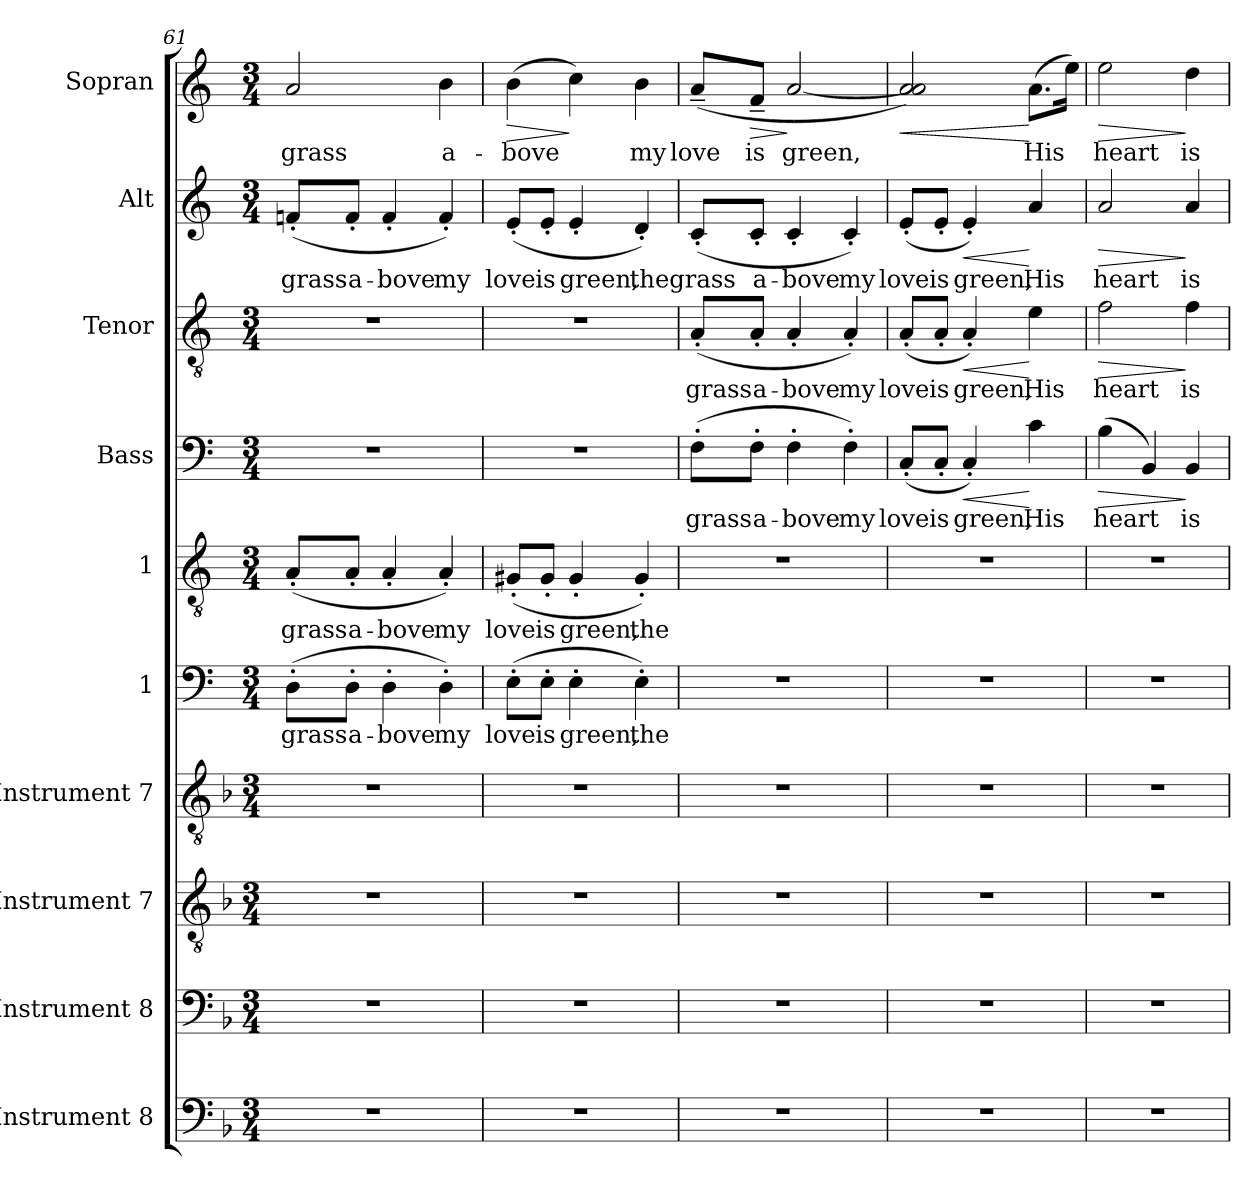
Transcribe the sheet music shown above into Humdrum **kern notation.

**kern	**kern	**kern	**kern	**kern	**text	**kern	**text	**kern	**text	**dynam	**kern	**text	**dynam	**kern	**text	**dynam	**kern	**text	**dynam
*part10	*part9	*part8	*part7	*part6	*part6	*part5	*part5	*part4	*part4	*part4	*part3	*part3	*part3	*part2	*part2	*part2	*part1	*part1	*part1
*staff10	*staff9	*staff8	*staff7	*staff6	*staff6	*staff5	*staff5	*staff4	*staff4	*staff4	*staff3	*staff3	*staff3	*staff2	*staff2	*staff2	*staff1	*staff1	*staff1
*I"Instrument 8	*I"Instrument 8	*I"Instrument 7	*I"Instrument 7	*I"1	*	*I"1	*	*I"Bass	*	*	*I"Tenor	*	*	*I"Alt	*	*	*I"Sopran	*	*
*	*	*	*	*	*	*	*	*I'B	*	*	*I'T	*	*	*I'A	*	*	*I'S	*	*
*clefF4	*clefF4	*clefGv2	*clefGv2	*clefF4	*	*clefGv2	*	*clefF4	*	*	*clefGv2	*	*	*clefG2	*	*	*clefG2	*	*
*k[b-]	*k[b-]	*k[b-]	*k[b-]	*k[]	*	*k[]	*	*k[]	*	*	*k[]	*	*	*k[]	*	*	*k[]	*	*
*F:	*F:	*F:	*F:	*C:	*	*C:	*	*C:	*	*	*C:	*	*	*C:	*	*	*C:	*	*
*M3/4	*M3/4	*M3/4	*M3/4	*M3/4	*	*M3/4	*	*M3/4	*	*	*M3/4	*	*	*M3/4	*	*	*M3/4	*	*
=61	=61	=61	=61	=61	=61	=61	=61	=61	=61	=61	=61	=61	=61	=61	=61	=61	=61	=61	=61
!	!	!	!	!	!LO:LY:b:cj	!	!LO:LY:b:cj	!	!	!	!	!	!	!	!LO:LY:b:cj	!	!	!LO:LY:b:cj	!
2.r	2.r	2.r	2.r	(>8D'>\L	grass	(<8A'</L	grass	2.r	.	.	2.r	.	.	(<8fn'</L	grass	.	2a/	grass	.
!	!	!	!	!	!LO:LY:b:cj	!	!LO:LY:b:cj	!	!	!	!	!	!	!	!LO:LY:b:cj	!	!	!	!
.	.	.	.	8D'>\J	a-	8A'</J	a-	.	.	.	.	.	.	8f'</J	a-	.	.	.	.
!	!	!	!	!	!LO:LY:b:cj	!	!LO:LY:b:cj	!	!	!	!	!	!	!	!LO:LY:b:cj	!	!	!	!
.	.	.	.	4D'>\	-bove	4A'</	-bove	.	.	.	.	.	.	4f'</	-bove	.	.	.	.
!	!	!	!	!	!LO:LY:b:cj	!	!LO:LY:b:cj	!	!	!	!	!	!	!	!LO:LY:b:cj	!	!	!LO:LY:b:cj	!
.	.	.	.	4D'>\)	my	4A'</)	my	.	.	.	.	.	.	4f'</)	my	.	4b\	a-	.
=62	=62	=62	=62	=62	=62	=62	=62	=62	=62	=62	=62	=62	=62	=62	=62	=62	=62	=62	=62
!	!	!	!	!	!LO:LY:b:cj	!	!LO:LY:b:cj	!	!	!	!	!	!	!	!LO:LY:b:cj	!	!	!LO:LY:b:cj	!LO:HP:b
2.r	2.r	2.r	2.r	(>8E'>\L	love	(<8G#X'</L	love	2.r	.	.	2.r	.	.	(<8e'</L	love	.	(>4b\	-bove	>
!	!	!	!	!	!LO:LY:b:cj	!	!LO:LY:b:cj	!	!	!	!	!	!	!	!LO:LY:b:cj	!	!	!	!
.	.	.	.	8E'>\J	is	8G#'</J	is	.	.	.	.	.	.	8e'</J	is	.	.	.	.
!	!	!	!	!	!LO:LY:b:cj	!	!LO:LY:b:cj	!	!	!	!	!	!	!	!LO:LY:b:cj	!	!	!LO:LY:b:cj	!
.	.	.	.	4E'>\	green,	4G#'</	green,	.	.	.	.	.	.	4e'</	green,	.	4cc\)	.	]
!	!	!	!	!	!LO:LY:b:cj	!	!LO:LY:b:cj	!	!	!	!	!	!	!	!LO:LY:b:cj	!	!	!LO:LY:b:cj	!
.	.	.	.	4E'>\)	the	4G#'</)	the	.	.	.	.	.	.	4d'</)	the	.	4b\	my	.
!!LO:LB:g=z
=63	=63	=63	=63	=63	=63	=63	=63	=63	=63	=63	=63	=63	=63	=63	=63	=63	=63	=63	=63
!	!	!	!	!	!	!	!	!	!LO:LY:b:cj	!	!	!LO:LY:b:cj	!	!	!LO:LY:b:cj	!	!	!LO:LY:b:cj	!
2.r	2.r	2.r	2.r	2.r	.	2.r	.	(>8F'>\L	grass	.	(<8A'</L	grass	.	(<8c'</L	grass	.	(>8a~</L	love	.
!	!	!	!	!	!	!	!	!	!LO:LY:b:cj	!	!	!LO:LY:b:cj	!	!	!LO:LY:b:cj	!	!	!LO:LY:b:cj	!LO:HP:b
.	.	.	.	.	.	.	.	8F'>\J	a-	.	8A'</J	a-	.	8c'</J	a-	.	8f~</J	is	>
!	!	!	!	!	!	!	!	!	!LO:LY:b:cj	!	!	!LO:LY:b:cj	!	!	!LO:LY:b:cj	!	!	!LO:LY:b:cj	!
.	.	.	.	.	.	.	.	4F'>\	-bove	.	4A'</	-bove	.	4c'</	-bove	.	[<2a/	green,	]
!	!	!	!	!	!	!	!	!	!LO:LY:b:cj	!	!	!LO:LY:b:cj	!	!	!LO:LY:b:cj	!	!	!	!
.	.	.	.	.	.	.	.	4F'>\)	my	.	4A'</)	my	.	4c'</)	my	.	.	.	.
=64	=64	=64	=64	=64	=64	=64	=64	=64	=64	=64	=64	=64	=64	=64	=64	=64	=64	=64	=64
!	!	!	!	!	!	!	!	!	!LO:LY:b:cj	!	!	!LO:LY:b:cj	!	!	!LO:LY:b:cj	!	!	!LO:LY:b:cj	!LO:HP:b
2.r	2.r	2.r	2.r	2.r	.	2.r	.	(<8C'</L	love	.	(<8A'</L	love	.	(<8e'</L	love	.	2a/ 2a/])	.	<
!	!	!	!	!	!	!	!	!	!LO:LY:b:cj	!	!	!LO:LY:b:cj	!	!	!LO:LY:b:cj	!	!	!	!
.	.	.	.	.	.	.	.	8C'</J	is	.	8A'</J	is	.	8e'</J	is	.	.	.	.
!	!	!	!	!	!	!	!	!	!LO:LY:b:cj	!LO:HP:b	!	!LO:LY:b:cj	!LO:HP:b	!	!LO:LY:b:cj	!LO:HP:b	!	!	!
.	.	.	.	.	.	.	.	4C'</)	green,	<	4A'</)	green,	<	4e'</)	green,	<	.	.	.
!	!	!	!	!	!	!	!	!	!LO:LY:b:cj	!	!	!LO:LY:b:cj	!	!	!LO:LY:b:cj	!	!	!LO:LY:b:cj	!
.	.	.	.	.	.	.	.	4c\	His	[	4e\	His	[	4a/	His	[	(>8.a\L	His	[
!	!	!	!	!	!	!	!	!	!	!	!	!	!	!	!	!	!	!LO:LY:b:cj	!
.	.	.	.	.	.	.	.	.	.	.	.	.	.	.	.	.	16ee\J)	.	.
=65	=65	=65	=65	=65	=65	=65	=65	=65	=65	=65	=65	=65	=65	=65	=65	=65	=65	=65	=65
!	!	!	!	!	!	!	!	!	!LO:LY:b:cj	!LO:HP:b	!	!LO:LY:b:cj	!LO:HP:b	!	!LO:LY:b:cj	!LO:HP:b	!	!LO:LY:b:cj	!LO:HP:b
!	!	!	!	!	!	!	!	!	!	!LO:DY:n=1:a	!	!	!	!	!	!	!	!	!
!	!	!	!	!	!	!	!	!	!	!LO:DY:n=2:a	!	!	!LO:DY:n=1:a	!	!	!	!	!	!
!	!	!	!	!	!	!	!	!	!	!	!	!	!LO:DY:n=2:a	!	!	!LO:DY:n=1:a	!	!	!
!	!	!	!	!	!	!	!	!	!	!	!	!	!	!	!	!LO:DY:n=2:a	!	!	!LO:DY:n=1:a
!	!	!	!	!	!	!	!	!	!	!	!	!	!	!	!	!	!	!	!LO:DY:n=2:a
2.r	2.r	2.r	2.r	2.r	.	2.r	.	(>4B\	heart	> fp fz	2f\	heart	> fp fz	2a/	heart	> fp fz	2ee\	heart	> fp fz
!	!	!	!	!	!	!	!	!	!LO:LY:b:cj	!	!	!	!	!	!	!	!	!	!
.	.	.	.	.	.	.	.	4BB/)	.	.	.	.	.	.	.	.	.	.	.
!	!	!	!	!	!	!	!	!	!LO:LY:b:cj	!	!	!LO:LY:b:cj	!	!	!LO:LY:b:cj	!	!	!LO:LY:b:cj	!
.	.	.	.	.	.	.	.	4BB/	is	]	4f\	is	]	4a/	is	]	4dd\	is	]
=	=	=	=	=	=	=	=	=	=	=	=	=	=	=	=	=	=	=	=
*-	*-	*-	*-	*-	*-	*-	*-	*-	*-	*-	*-	*-	*-	*-	*-	*-	*-	*-	*-
